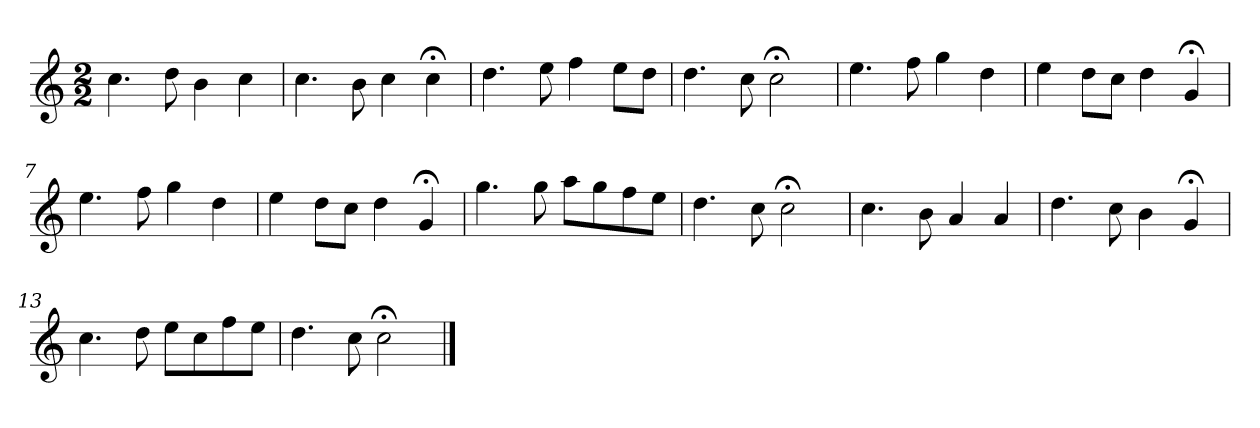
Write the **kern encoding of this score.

**kern
*part1
*staff1
*k[]
*C:
*M2/2
*MM120
=1
4.cc
8dd
4b
4cc
=2
4.cc
8b
4cc
4cc;<
=3
4.dd
8ee
4ff
8eeL
8ddJ
=4
4.dd
8cc
2cc;<
=5
4.ee
8ff
4gg
4dd
=6
4ee
8ddL
8ccJ
4dd
4g;<
=7
4.ee
8ff
4gg
4dd
=8
4ee
8ddL
8ccJ
4dd
4g;<;
=9
4.gg
8gg
8aaL
8gg
8ff
8eeJ
=10
4.dd
8cc
2cc;<
=11
4.cc
8b
4a
4a
=12
4.dd
8cc
4b
4g;<
=13
4.cc
8dd
8eeL
8cc
8ff
8eeJ
=14
4.dd
8cc
2cc;<
==
*-
